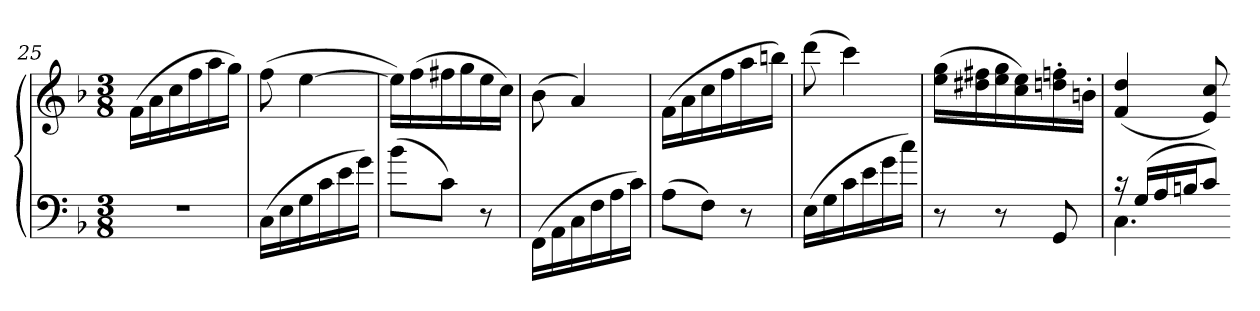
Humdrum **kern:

**kern	**kern
*part1	*part1
*staff2	*staff1
*clefF4	*clefG2
*k[b-]	*k[b-]
*F:	*F:
*M3/8	*M3/8
=25	=25
4.r	(16fLL
.	16a
.	16cc
.	16ff
.	16aa
.	16ggJJ)
=26	=26
(16CLL	(8ff
16E	.
16G	[4ee
16c	.
16e	.
16gJJ)	.
=27	=27
(8b-L	16eeLL])
.	(16ff
8cJ)	16ff#X
.	16gg
8r	16ee
.	16ccJJ)
=28	=28
(16FFLL	(8b-
16AA	.
16C	4a)
16F	.
16A	.
16cJJ)	.
=29	=29
(8AL	(16fLL
.	16a
8FJ)	16cc
.	16ff
8r	16aa
.	16bbnJJ)
=30	=30
(16ELL	(8ddd
16G	.
16c	4ccc)
16e	.
16g	.
16ccJJ)	.
=31	=31
8r	(16ee 16ggLL
.	16dd#X 16ff#X
8r	16ee 16gg
.	16cc 16ee)
8GG	16ddn' 16ffn'
.	16bn'JJ
=32	=32
*^	*
16r	4.C	(4f 4dd
(16GLL	.	.
16A	.	.
16BnJ	.	.
8cJ)	.	8e 8cc)
*v	*v	*
=-	=-
*-	*-
